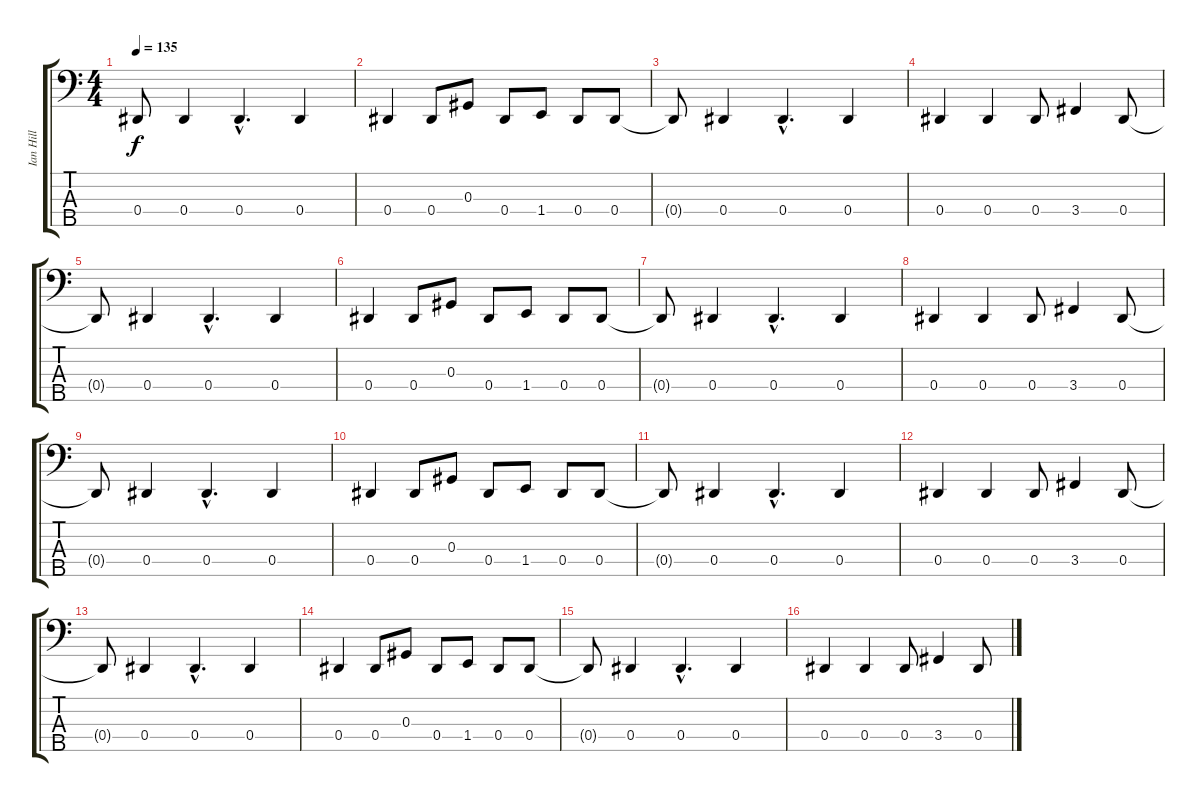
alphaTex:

\track ("Ian Hill" "Ian Hill") {instrument electricbassfinger}
\staff {score tabs}
\tuning (Gb2 Db2 Ab1 Eb1 Bb0) {hide}
\ts (4 4)
\tempo 135
\clef f4
\ks c
0.4{t}.8{dy f} 0.4.4 0.4{hac}.4{d} 0.4.4 |
0.4.4 0.4.8 0.3.8 0.4.8 1.4.8 0.4.8 0.4.8 |
0.4{t}.8 0.4.4 0.4{hac}.4{d} 0.4.4 |
0.4.4 0.4.4 0.4.8 3.4.4 0.4.8 |
0.4{t}.8 0.4.4 0.4{hac}.4{d} 0.4.4 |
0.4.4 0.4.8 0.3.8 0.4.8 1.4.8 0.4.8 0.4.8 |
0.4{t}.8 0.4.4 0.4{hac}.4{d} 0.4.4 |
0.4.4 0.4.4 0.4.8 3.4.4 0.4.8 |
0.4{t}.8 0.4.4 0.4{hac}.4{d} 0.4.4 |
0.4.4 0.4.8 0.3.8 0.4.8 1.4.8 0.4.8 0.4.8 |
0.4{t}.8 0.4.4 0.4{hac}.4{d} 0.4.4 |
0.4.4 0.4.4 0.4.8 3.4.4 0.4.8 |
0.4{t}.8 0.4.4 0.4{hac}.4{d} 0.4.4 |
0.4.4 0.4.8 0.3.8 0.4.8 1.4.8 0.4.8 0.4.8 |
0.4{t}.8 0.4.4 0.4{hac}.4{d} 0.4.4 |
0.4.4 0.4.4 0.4.8 3.4.4 0.4.8
